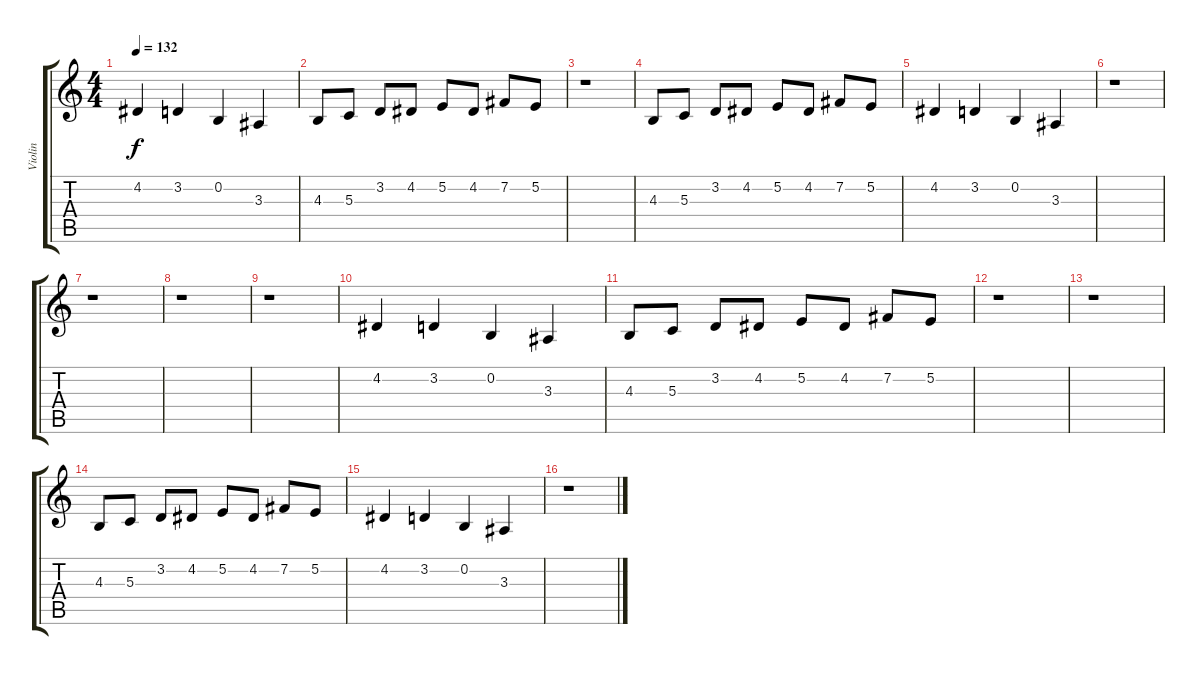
\track ("Violin" "Violin") {instrument violin}
\staff {score tabs}
\tuning (E4 B3 G3 D3 A2 E2) {hide}
\ts (4 4)
\tempo 132
\clef g2
\ks c
4.2.4{dy f} 3.2.4 0.2.4 3.3.4 |
4.3.8 5.3.8 3.2.8 4.2.8 5.2.8 4.2.8 7.2.8 5.2.8 |
r.1 |
4.3.8 5.3.8 3.2.8 4.2.8 5.2.8 4.2.8 7.2.8 5.2.8 |
4.2.4 3.2.4 0.2.4 3.3.4 |
r.1 |
r.1 |
r.1 |
r.1 |
4.2.4 3.2.4 0.2.4 3.3.4 |
4.3.8 5.3.8 3.2.8 4.2.8 5.2.8 4.2.8 7.2.8 5.2.8 |
r.1 |
r.1 |
4.3.8 5.3.8 3.2.8 4.2.8 5.2.8 4.2.8 7.2.8 5.2.8 |
4.2.4 3.2.4 0.2.4 3.3.4 |
r.1
